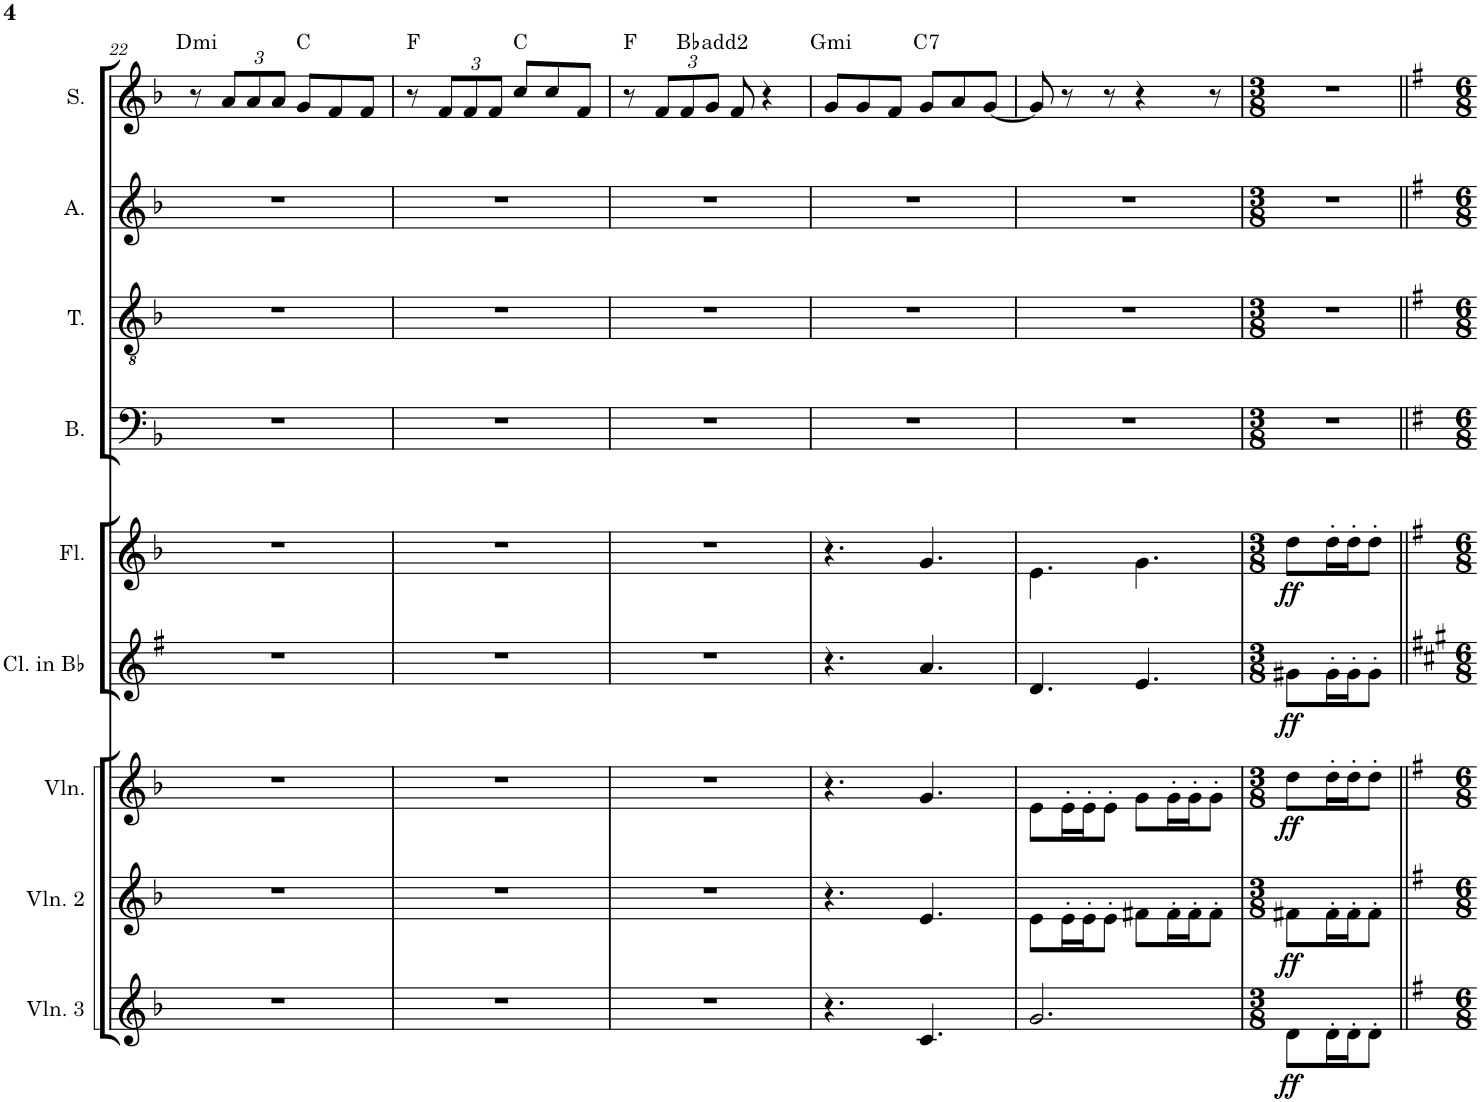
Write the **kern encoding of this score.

**kern	**dynam	**kern	**dynam	**kern	**dynam	**kern	**dynam	**kern	**dynam	**kern	**kern	**kern	**kern	**harte
*part9	*part9	*part8	*part8	*part7	*part7	*part6	*part6	*part5	*part5	*part4	*part3	*part2	*part1	*part1
*staff9	*staff9	*staff8	*staff8	*staff7	*staff7	*staff6	*staff6	*staff5	*staff5	*staff4	*staff3	*staff2	*staff1	*
*I"Violin 3	*	*I"Violin 2	*	*I"Violin	*	*I"Clarinet in Bb	*	*I"Flute	*	*I"Bass	*I"Tenor	*I"Alto	*I"Soprano	*
*I'Vln. 3	*	*I'Vln. 2	*	*I'Vln.	*	*I'Cl. in Bb	*	*I'Fl.	*	*I'B.	*I'T.	*I'A.	*I'S.	*
!!LO:PB:g=z
*clefG2	*	*clefG2	*	*clefG2	*	*clefG2	*	*clefG2	*	*clefF4	*clefGv2	*clefG2	*clefG2	*
*	*	*	*	*	*	*Trd1c2	*	*	*	*	*	*	*	*
*k[b-]	*	*k[b-]	*	*k[b-]	*	*k[f#]	*	*k[b-]	*	*k[b-]	*k[b-]	*k[b-]	*k[b-]	*
*M6/8	*	*M6/8	*	*M6/8	*	*M6/8	*	*M6/8	*	*M6/8	*M6/8	*M6/8	*M6/8	*
=22	=22	=22	=22	=22	=22	=22	=22	=22	=22	=22	=22	=22	=22	=22
!	!	!	!	!	!	!	!	!	!	!	!	!	!	!LO:H:kt=mi
2.r	.	2.r	.	2.r	.	2.r	.	2.r	.	2.r	2.r	2.r	8r	D:min
*	*	*	*	*	*	*	*	*	*	*	*	*	*Xbrackettup	*
.	.	.	.	.	.	.	.	.	.	.	.	.	12a/L	.
.	.	.	.	.	.	.	.	.	.	.	.	.	12a/	.
.	.	.	.	.	.	.	.	.	.	.	.	.	12a/J	.
.	.	.	.	.	.	.	.	.	.	.	.	.	8g/L	C:maj
.	.	.	.	.	.	.	.	.	.	.	.	.	8f/	.
.	.	.	.	.	.	.	.	.	.	.	.	.	8f/J	.
=23	=23	=23	=23	=23	=23	=23	=23	=23	=23	=23	=23	=23	=23	=23
2.r	.	2.r	.	2.r	.	2.r	.	2.r	.	2.r	2.r	2.r	8r	F:maj
.	.	.	.	.	.	.	.	.	.	.	.	.	12f/L	.
.	.	.	.	.	.	.	.	.	.	.	.	.	12f/	.
.	.	.	.	.	.	.	.	.	.	.	.	.	12f/J	.
.	.	.	.	.	.	.	.	.	.	.	.	.	8cc/L	C:maj
.	.	.	.	.	.	.	.	.	.	.	.	.	8cc/	.
.	.	.	.	.	.	.	.	.	.	.	.	.	8f/J	.
=24	=24	=24	=24	=24	=24	=24	=24	=24	=24	=24	=24	=24	=24	=24
2.r	.	2.r	.	2.r	.	2.r	.	2.r	.	2.r	2.r	2.r	8r	F:maj
.	.	.	.	.	.	.	.	.	.	.	.	.	12f/L	.
.	.	.	.	.	.	.	.	.	.	.	.	.	12f/	.
.	.	.	.	.	.	.	.	.	.	.	.	.	12g/J	Bb:maj(2)
.	.	.	.	.	.	.	.	.	.	.	.	.	8f/	.
.	.	.	.	.	.	.	.	.	.	.	.	.	4r	.
=25	=25	=25	=25	=25	=25	=25	=25	=25	=25	=25	=25	=25	=25	=25
!	!	!	!	!	!	!	!	!	!	!	!	!	!	!LO:H:kt=mi
4.r	.	4.r	.	4.r	.	4.r	.	4.r	.	2.r	2.r	2.r	8g/L	G:min
.	.	.	.	.	.	.	.	.	.	.	.	.	8g/	.
.	.	.	.	.	.	.	.	.	.	.	.	.	8f/J	.
!	!	!	!	!	!	!	!	!	!	!	!	!	!	!LO:H:kt=7
4.c/	.	4.e/	.	4.g/	.	4.a/	.	4.g/	.	.	.	.	8g/L	C:7
.	.	.	.	.	.	.	.	.	.	.	.	.	8a/	.
.	.	.	.	.	.	.	.	.	.	.	.	.	[8g/J	.
=26	=26	=26	=26	=26	=26	=26	=26	=26	=26	=26	=26	=26	=26	=26
2.g/	.	8e\L	.	8e\L	.	4.d/	.	4.e\	.	2.r	2.r	2.r	8g/]	.
.	.	16e'\L	.	16e'\L	.	.	.	.	.	.	.	.	8r	.
.	.	16e'\J	.	16e'\J	.	.	.	.	.	.	.	.	.	.
.	.	8e'\J	.	8e'\J	.	.	.	.	.	.	.	.	8r	.
.	.	8f#X\L	.	8g\L	.	4.e/	.	4.g\	.	.	.	.	4r	.
.	.	16f#'\L	.	16g'\L	.	.	.	.	.	.	.	.	.	.
.	.	16f#'\J	.	16g'\J	.	.	.	.	.	.	.	.	.	.
.	.	8f#'\J	.	8g'\J	.	.	.	.	.	.	.	.	8r	.
=27	=27	=27	=27	=27	=27	=27	=27	=27	=27	=27	=27	=27	=27	=27
*M3/8	*	*M3/8	*	*M3/8	*	*M3/8	*	*M3/8	*	*M3/8	*M3/8	*M3/8	*M3/8	*
!	!LO:DY:b	!	!LO:DY:b	!	!LO:DY:b	!	!LO:DY:b	!	!LO:DY:b	!	!	!	!	!
8d\L	ff	8f#X\L	ff	8dd\L	ff	8g#X\L	ff	8dd\L	ff	4.r	4.r	4.r	4.r	.
16d'\L	.	16f#'\L	.	16dd'\L	.	16g#'\L	.	16dd'\L	.	.	.	.	.	.
16d'\J	.	16f#'\J	.	16dd'\J	.	16g#'\J	.	16dd'\J	.	.	.	.	.	.
8d'\J	.	8f#'\J	.	8dd'\J	.	8g#'\J	.	8dd'\J	.	.	.	.	.	.
=||	=||	=||	=||	=||	=||	=||	=||	=||	=||	=||	=||	=||	=||	=||
*-	*-	*-	*-	*-	*-	*-	*-	*-	*-	*-	*-	*-	*-	*-
